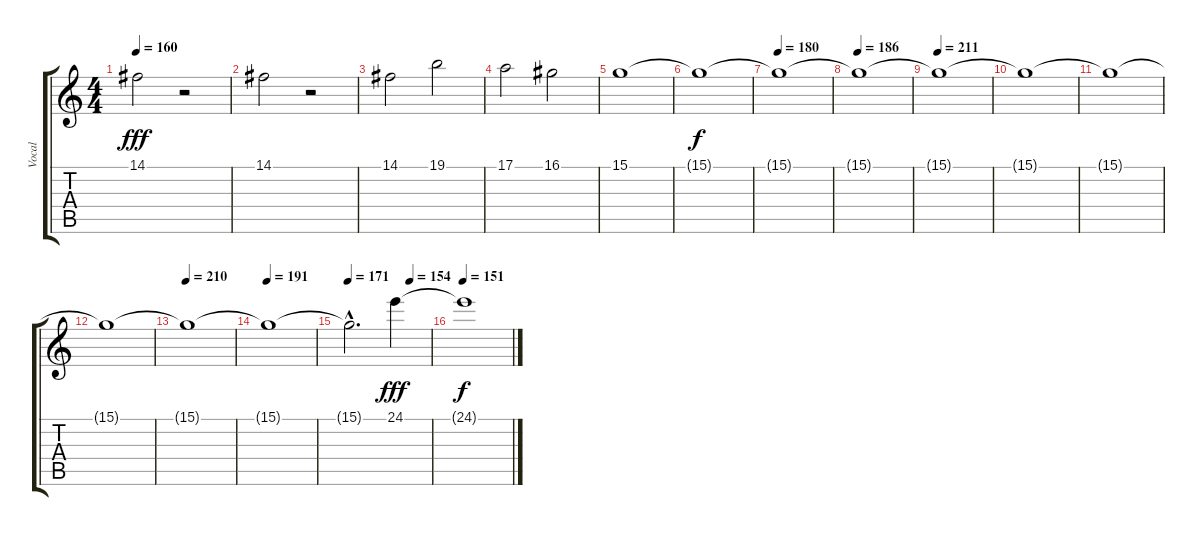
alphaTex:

\track ("Vocal" "Vocal") {instrument altosax}
\staff {score tabs}
\tuning (E4 B3 G3 D3 A2 E2) {hide}
\ts (4 4)
\tempo 160
\clef g2
\ks c
14.1.2{dy fff} r.2 |
14.1.2 r.2 |
14.1.2 19.1.2 |
17.1.2 16.1.2 |
15.1.1 |
15.1{t}.1{dy f} |
\tempo 180
15.1{t}.1 |
\tempo 186
15.1{t}.1 |
\tempo 211
15.1{t}.1 |
15.1{t}.1 |
15.1{t}.1 |
15.1{t}.1 |
\tempo 210
15.1{t}.1 |
\tempo 191
15.1{t}.1 |
\tempo 171
\tempo (154 0.75)
15.1{hac t}.2{d} 24.1.4{dy fff} |
\tempo 151
24.1{t}.1{dy f}
